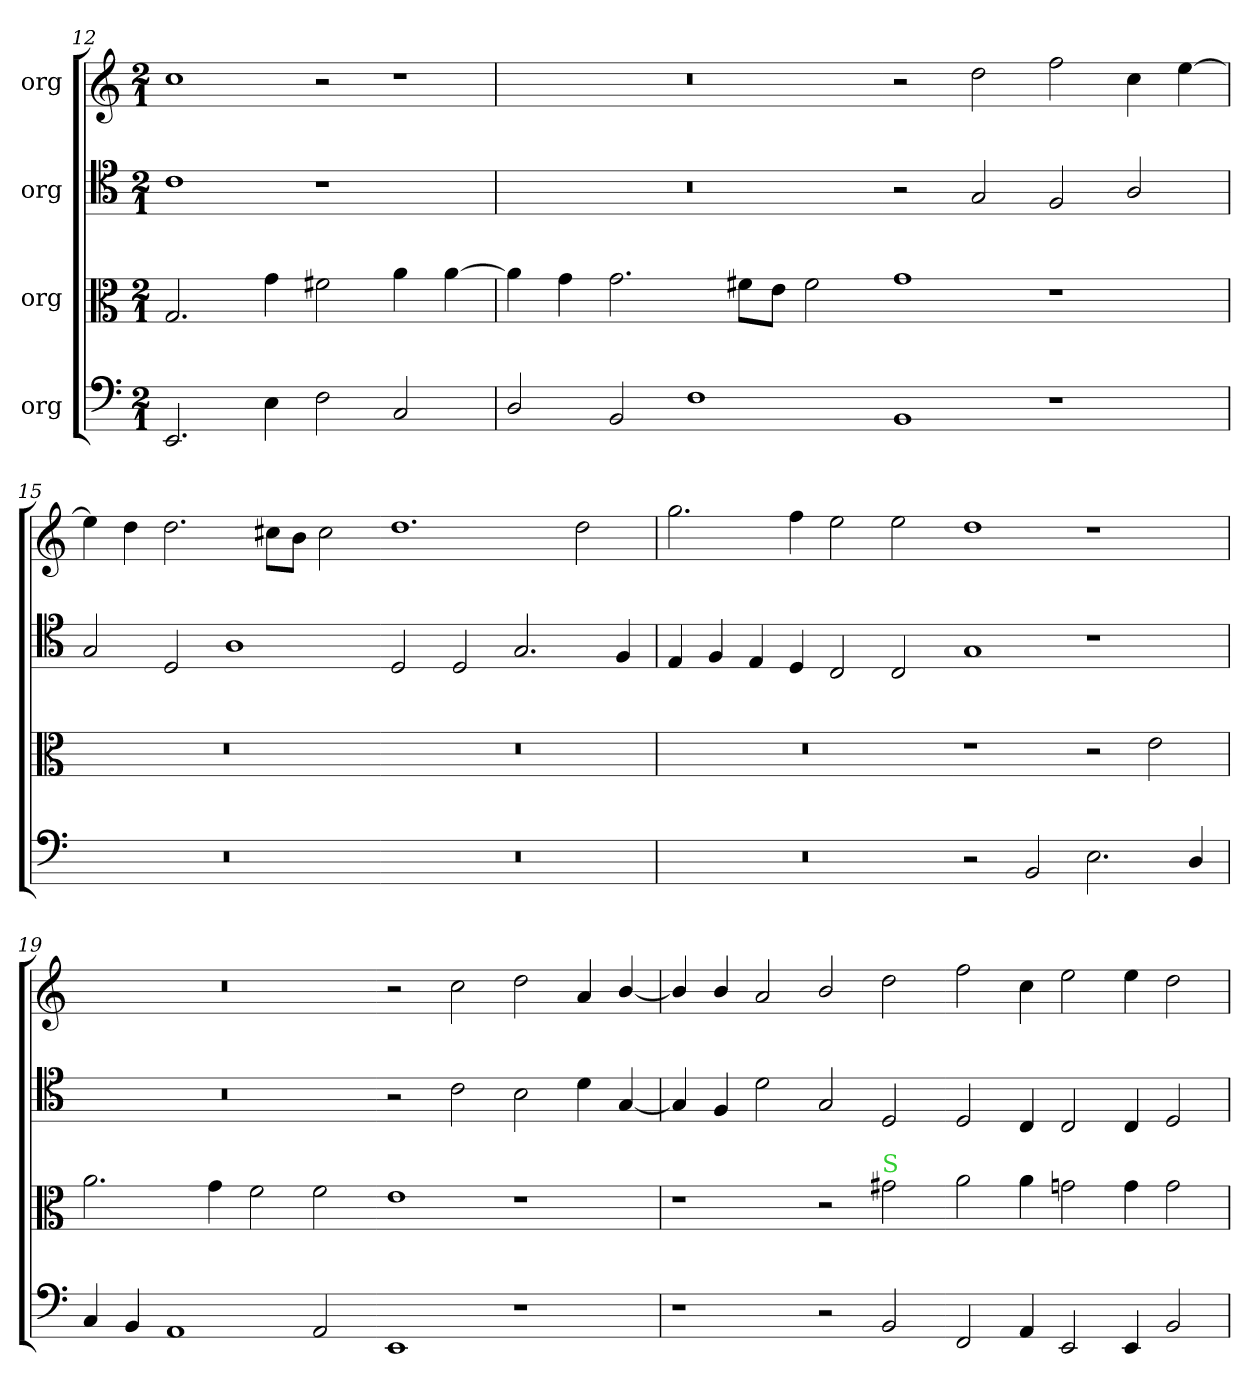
**kern	**kern	**kern	**kern
*part4	*part3	*part2	*part1
*staff4	*staff3	*staff2	*staff1
*I"org	*I"org	*I"org	*I"org
*clefF5	*clefC3	*clefC4	*clefG2
*k[]	*k[]	*k[]	*k[]
*C:	*C:	*C:	*C:
*M2/1	*M2/1	*M2/1	*M2/1
=12	=12	=12	=12
2.CC/	2.G/	1c	1cc
4C\	4g\	.	.
2D\	2f#X\	1r	2r
!	!	!	!LO:N:vis=1
2AA/	4a\	.	2r
.	[4a\	.	.
=13	=13	=13	=13
2BB/	4a\]	0r	0r
.	4g\	.	.
2GG/	2.g\	.	.
1D	.	.	.
.	8f#X\L	.	.
.	8e\J	.	.
.	2f#\	.	.
=14-	=14-	=14-	=14-
1GG	1g	2r	2r
.	.	2G/	2dd\
1r	1r	2F/	2ff\
.	.	2A/	4cc\
.	.	.	[4ee\
=15	=15	=15	=15
0r	0r	2G/	4ee\]
.	.	.	4dd\
.	.	2D/	2.dd\
.	.	1A	.
.	.	.	8cc#X\L
.	.	.	8b\J
.	.	.	2cc#\
=16-	=16-	=16-	=16-
0r	0r	2D/	1.dd
.	.	2D/	.
.	.	2.G/	.
.	.	.	2dd\
.	.	4F/	.
=17	=17	=17	=17
0r	0r	4E/	2.gg\
.	.	4F/	.
.	.	4E/	.
.	.	4D/	4ff\
.	.	2C/	2ee\
.	.	2C/	2ee\
=18-	=18-	=18-	=18-
2r	1r	1G	1dd
2GG/	.	.	.
2.C\	2r	1r	1r
.	2e\	.	.
4BB/	.	.	.
=19	=19	=19	=19
4AA/	2.a\	0r	0r
4GG/	.	.	.
1FF	.	.	.
.	4g\	.	.
.	2f\	.	.
2FF/	2f\	.	.
=20-	=20-	=20-	=20-
1CC	1e	2r	2r
.	.	2c\	2cc\
1r	1r	2B\	2dd\
.	.	4d\	4a/
.	.	[4G/	[4b/
=21	=21	=21	=21
1r	1r	4G/]	4b/]
.	.	4F/	4b/
.	.	2d\	2a/
2r	2r	2G/	2b/
!	!LO:TX:a:color=limegreen:t=S	!	!
2GG/	2g#X\	2D/	2dd\
=22-	=22-	=22-	=22-
2DD/	2a\	2D/	2ff\
4FF/	4a\	4C/	4cc\
2CC/	2gn\	2C/	2ee\
4CC/	4g\	4C/	4ee\
2GG/	2g\	2D/	2dd\
=	=	=	=
*-	*-	*-	*-
